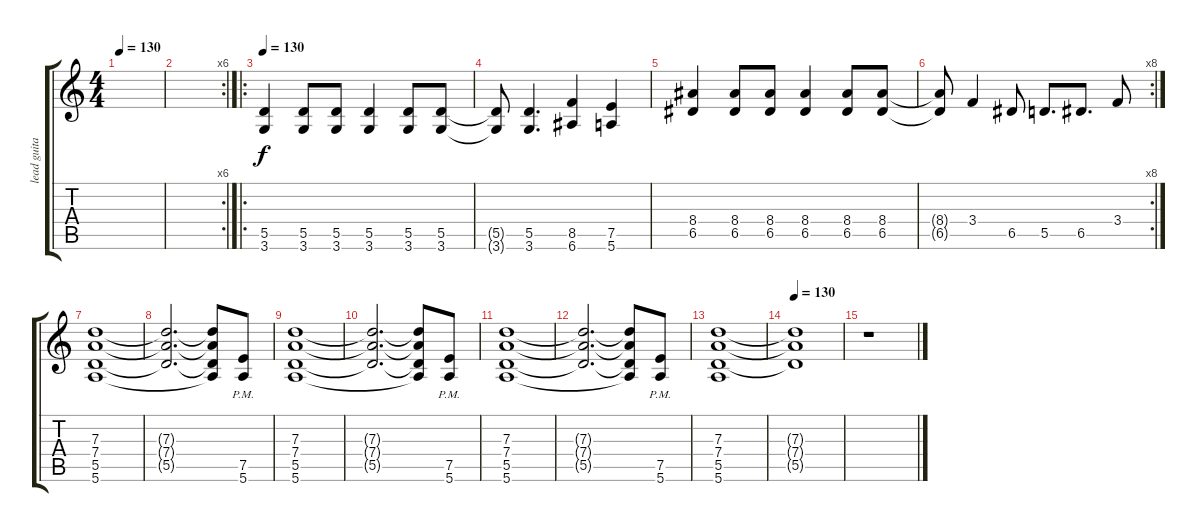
\track ("lead guitar " "lead guita") {instrument distortionguitar}
\staff {score tabs}
\tuning (E4 B3 G3 D3 A2 E2) {hide}
\ts (4 4)
\tempo 130
\clef g2
\ks c
|
\rc 6
|
\ro
\tempo 130
(5.5 3.6).4{volume 14} (5.5 3.6).8 (5.5 3.6).8 (5.5 3.6).4 (5.5 3.6).8 (5.5 3.6).8 |
(5.5{t} 3.6{t}).8 (5.5 3.6).4{d} (8.5 6.6).4 (7.5 5.6).4 |
(8.4 6.5).4 (8.4 6.5).8 (8.4 6.5).8 (8.4 6.5).4 (8.4 6.5).8 (8.4 6.5).8 |
\rc 8
(8.4{t} 6.5{t}).8 3.4.4 6.5.8 5.5.8{d} 6.5.8{d} 3.4.8 |
(7.3 7.4 5.5 5.6).1{instrument distortionguitar} |
(7.3{t} 7.4{t} 5.5{t}).2{d} (7.3{t} 7.4{t} 5.5{t} 5.6{t}).8 (7.5 5.6{pm}).8 |
(7.3 7.4 5.5 5.6).1 |
(7.3{t} 7.4{t} 5.5{t}).2{d} (7.3{t} 7.4{t} 5.5{t} 5.6{t}).8 (7.5 5.6{pm}).8 |
(7.3 7.4 5.5 5.6).1 |
(7.3{t} 7.4{t} 5.5{t}).2{d} (7.3{t} 7.4{t} 5.5{t} 5.6{t}).8 (7.5 5.6{pm}).8 |
(7.3 7.4 5.5 5.6).1 |
\tempo 130
(7.3{t} 7.4{t} 5.5{t}).1 |
r.1
